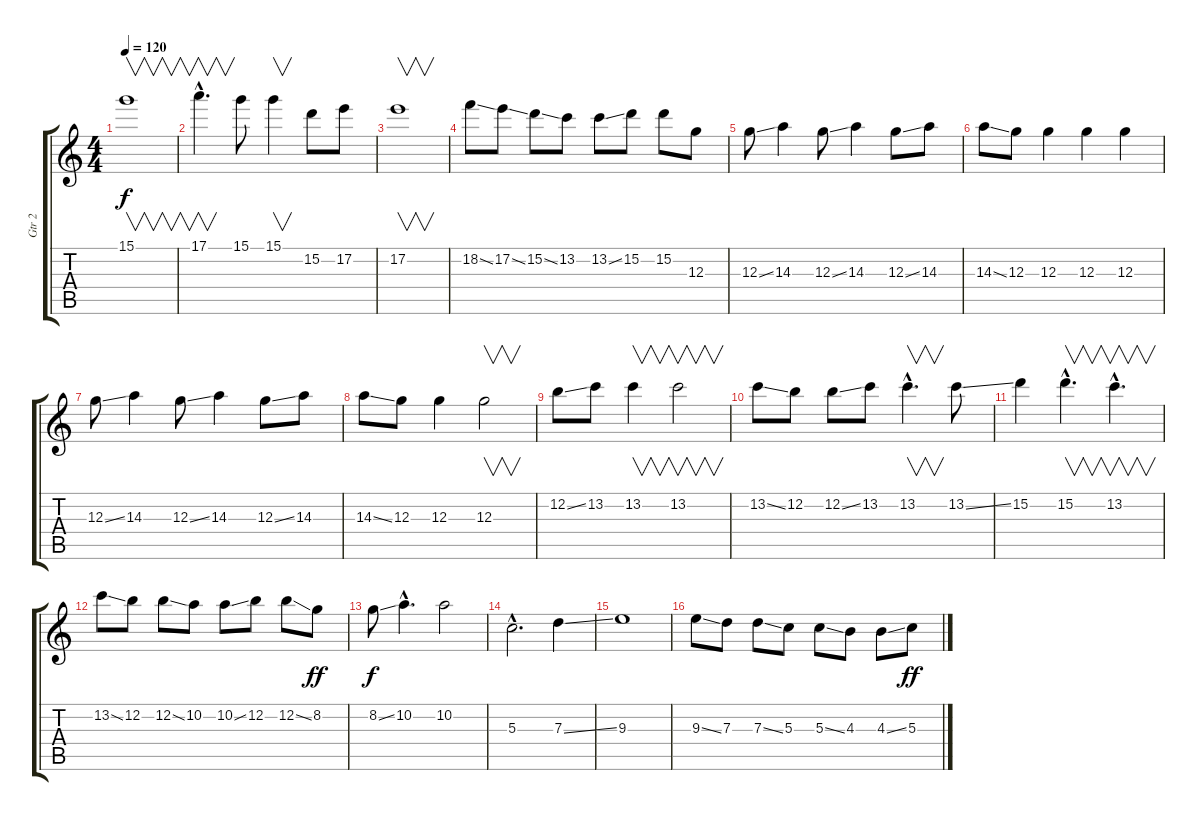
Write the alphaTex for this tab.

\track ("Gtr 2" "Gtr 2") {instrument overdrivenguitar}
\staff {score tabs}
\tuning (E4 B3 G3 D3 A2 E2) {hide}
\ts (4 4)
\tempo 120
\clef g2
\ks c
15.1.1{v dy f} |
17.1{hac}.4{v d} 15.1.8 15.1.4{v} 15.2.8 17.2.8 |
17.2.1{v} |
18.2{ss}.8 17.2{ss}.8 15.2{ss}.8 13.2.8 13.2{ss}.8 15.2.8 15.2.8 12.3.8 |
12.3{ss}.8 14.3.4 12.3{ss}.8 14.3.4 12.3{ss}.8 14.3.8 |
14.3{ss}.8 12.3.8 12.3.4 12.3.4 12.3.4 |
12.3{ss}.8 14.3.4 12.3{ss}.8 14.3.4 12.3{ss}.8 14.3.8 |
14.3{ss}.8 12.3.8 12.3.4 12.3.2{v} |
12.2{ss}.8 13.2.8 13.2.4{v} 13.2.2{v} |
13.2{ss}.8 12.2.8 12.2{ss}.8 13.2.8 13.2{hac}.4{v d} 13.2{ss}.8 |
15.2.4 15.2{hac}.4{v d} 13.2{hac}.4{v d} |
13.2{ss}.8 12.2.8 12.2{ss}.8 10.2.8 10.2{ss}.8 12.2.8 12.2{ss}.8 8.2.8{dy ff} |
8.2{ss}.8{dy f} 10.2{hac}.4{d} 10.2.2 |
5.3{hac}.2{d} 7.3{ss}.4 |
9.3.1 |
9.3{ss}.8 7.3.8 7.3{ss}.8 5.3.8 5.3{ss}.8 4.3.8 4.3{ss}.8 5.3.8{dy ff}
